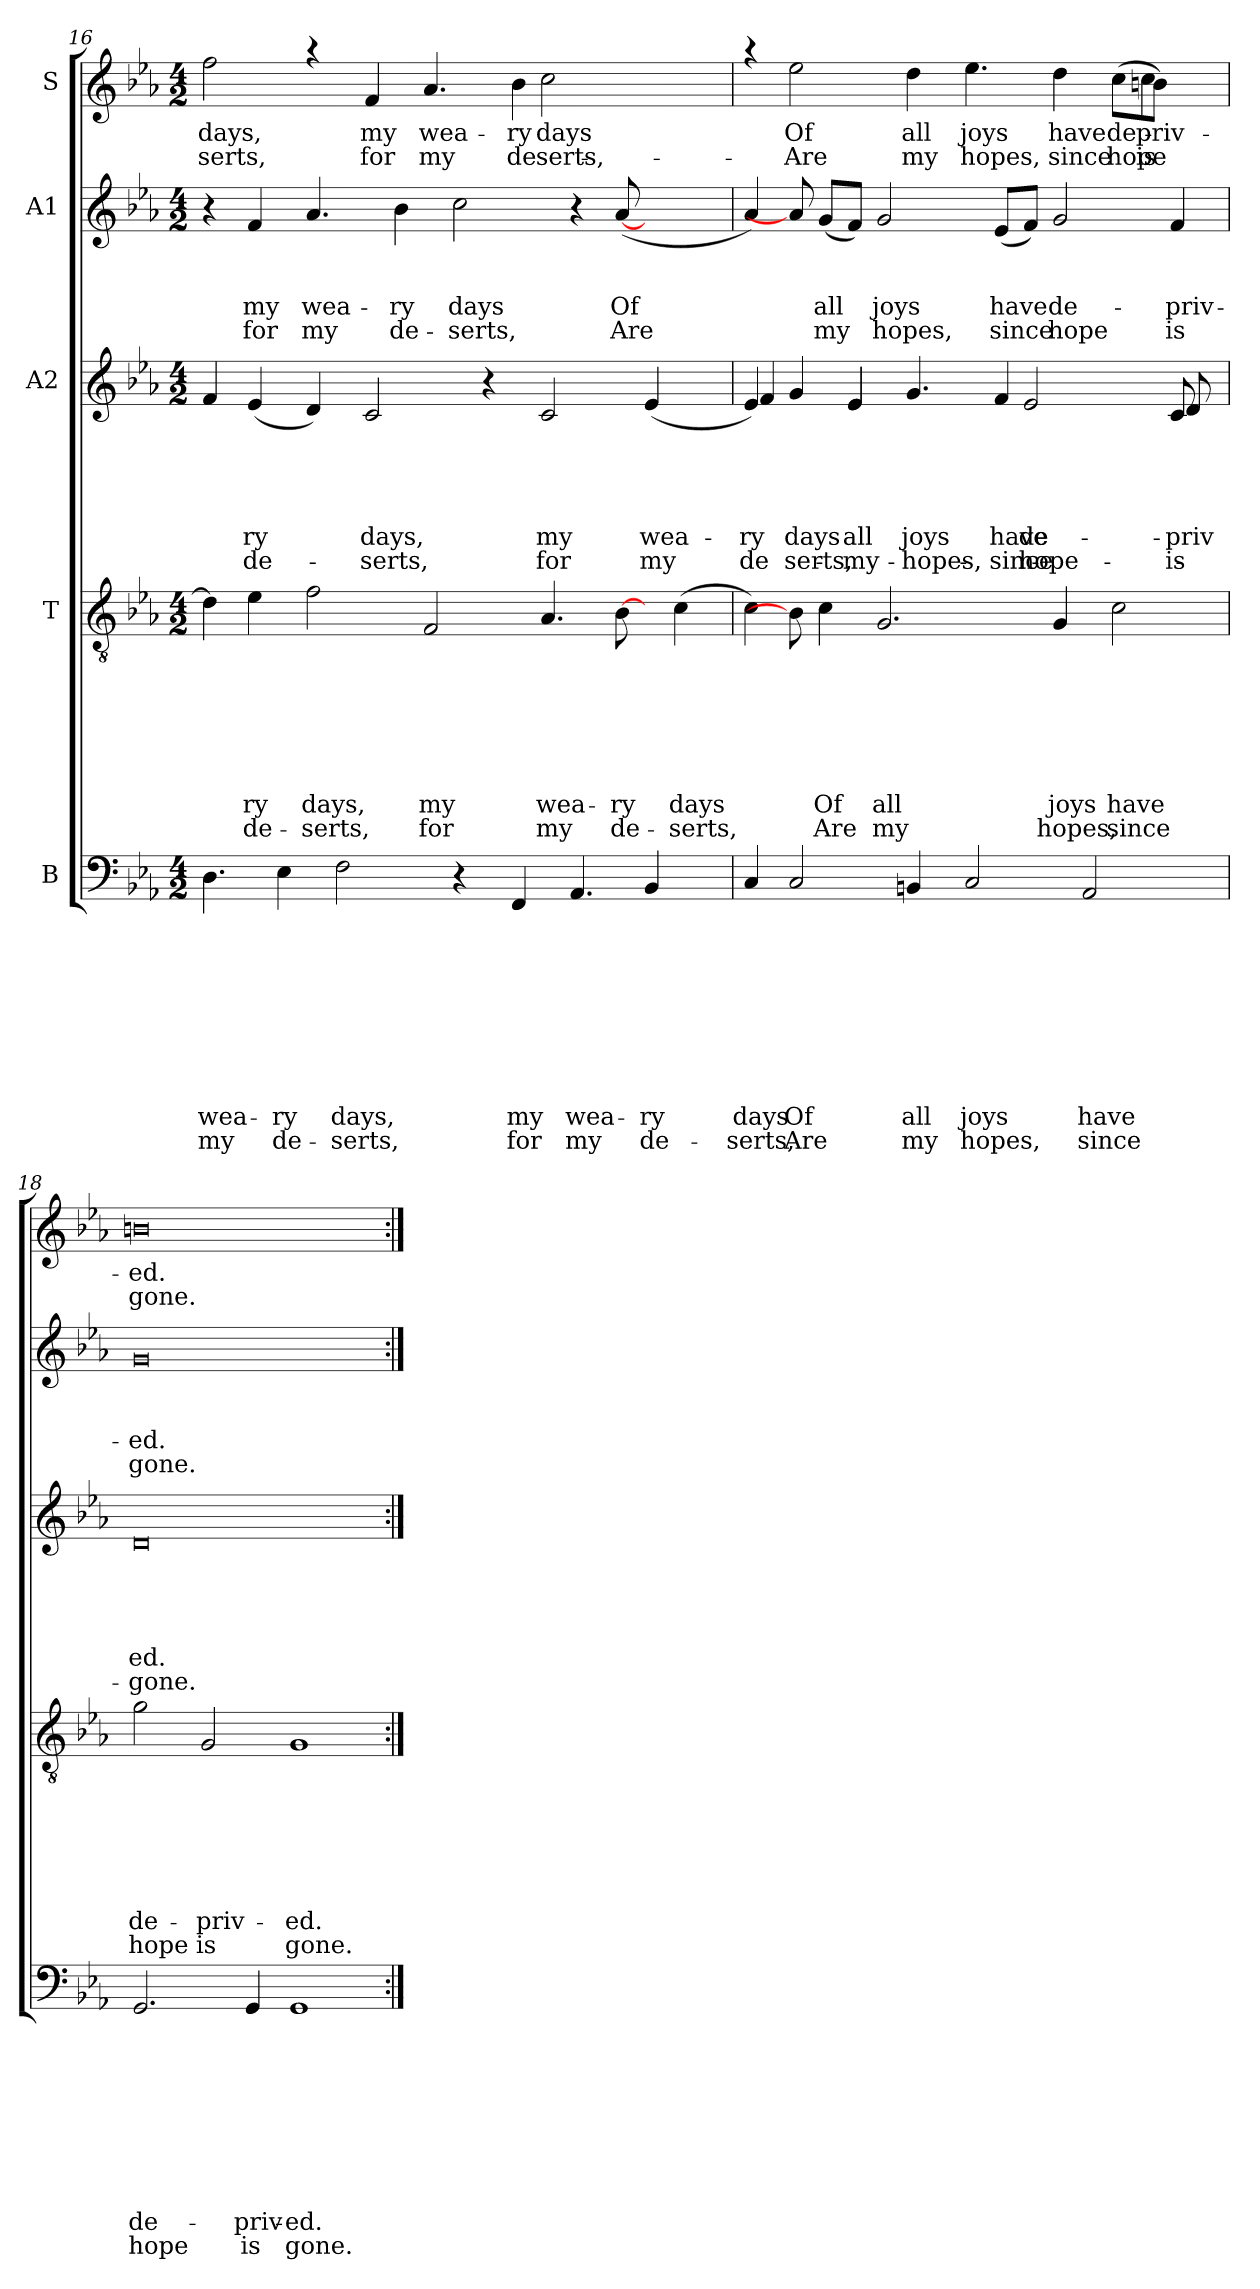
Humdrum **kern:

**kern	**text	**text	**text	**text	**text	**text	**text	**text	**text	**text	**kern	**text	**text	**text	**text	**text	**text	**text	**text	**kern	**text	**text	**text	**text	**text	**text	**kern	**text	**text	**text	**text	**kern	**text	**text
*part5	*part5	*part5	*part5	*part5	*part5	*part5	*part5	*part5	*part5	*part5	*part4	*part4	*part4	*part4	*part4	*part4	*part4	*part4	*part4	*part3	*part3	*part3	*part3	*part3	*part3	*part3	*part2	*part2	*part2	*part2	*part2	*part1	*part1	*part1
*staff5	*staff5	*staff5	*staff5	*staff5	*staff5	*staff5	*staff5	*staff5	*staff5	*staff5	*staff4	*staff4	*staff4	*staff4	*staff4	*staff4	*staff4	*staff4	*staff4	*staff3	*staff3	*staff3	*staff3	*staff3	*staff3	*staff3	*staff2	*staff2	*staff2	*staff2	*staff2	*staff1	*staff1	*staff1
*I"B	*	*	*	*	*	*	*	*	*	*	*I"T	*	*	*	*	*	*	*	*	*I"A2	*	*	*	*	*	*	*I"A1	*	*	*	*	*I"S	*	*
!!LO:LB:g=z
*clefF4	*	*	*	*	*	*	*	*	*	*	*clefGv2	*	*	*	*	*	*	*	*	*clefG2	*	*	*	*	*	*	*clefG2	*	*	*	*	*clefG2	*	*
*k[b-e-a-]	*	*	*	*	*	*	*	*	*	*	*k[b-e-a-]	*	*	*	*	*	*	*	*	*k[b-e-a-]	*	*	*	*	*	*	*k[b-e-a-]	*	*	*	*	*k[b-e-a-]	*	*
*E-:	*	*	*	*	*	*	*	*	*	*	*E-:	*	*	*	*	*	*	*	*	*E-:	*	*	*	*	*	*	*E-:	*	*	*	*	*E-:	*	*
*M4/2	*	*	*	*	*	*	*	*	*	*	*M4/2	*	*	*	*	*	*	*	*	*M4/2	*	*	*	*	*	*	*M4/2	*	*	*	*	*M4/2	*	*
=16	=16	=16	=16	=16	=16	=16	=16	=16	=16	=16	=16	=16	=16	=16	=16	=16	=16	=16	=16	=16	=16	=16	=16	=16	=16	=16	=16	=16	=16	=16	=16	=16	=16	=16
!	!	!	!	!	!	!	!	!	!LO:LY:b	!LO:LY:b	!	!	!	!	!	!	!	!	!	!	!	!	!	!	!	!	!	!	!	!	!	!	!LO:LY:b	!LO:LY:b
*	*	*	*	*	*	*	*	*	*	*	*	*	*	*	*	*	*	*	*	*	*	*	*	*	*	*	*	*	*	*	*	*^	*	*
4.D\	.	.	.	.	.	.	.	.	wea-	my	4d\]	.	.	.	.	.	.	.	.	4f/	.	.	.	.	.	.	4r	.	.	.	.	2ff\	1.ryy	days,	-serts,
!	!	!	!	!	!	!	!	!	!	!	!	!	!	!	!	!	!	!LO:LY:b	!LO:LY:b	!	!	!	!	!	!LO:LY:b	!LO:LY:b	!	!	!	!LO:LY:b	!LO:LY:b	!	!	!	!
.	.	.	.	.	.	.	.	.	.	.	4e-\	.	.	.	.	.	.	-ry	de-	(<4e-/	.	.	.	.	-ry	de-	4f/	.	.	my	for	.	.	.	.
!	!	!	!	!	!	!	!	!	!LO:LY:b	!LO:LY:b	!	!	!	!	!	!	!	!	!	!	!	!	!	!	!	!	!	!	!	!	!	!	!	!	!
4E-\	.	.	.	.	.	.	.	.	-ry	de-	.	.	.	.	.	.	.	.	.	.	.	.	.	.	.	.	.	.	.	.	.	.	.	.	.
!	!	!	!	!	!	!	!	!	!	!	!	!	!	!	!	!	!	!LO:LY:b	!LO:LY:b	!	!	!	!	!	!	!	!	!	!	!LO:LY:b	!LO:LY:b	!	!	!	!
.	.	.	.	.	.	.	.	.	.	.	2f\	.	.	.	.	.	.	days,	-serts,	4d/)	.	.	.	.	.	.	4.a-/	.	.	wea-	my	4raa	.	.	.
!	!	!	!	!	!	!	!	!	!LO:LY:b	!LO:LY:b	!	!	!	!	!	!	!	!	!	!	!	!	!	!	!	!	!	!	!	!	!	!	!	!	!
2F\	.	.	.	.	.	.	.	.	days,	-serts,	.	.	.	.	.	.	.	.	.	.	.	.	.	.	.	.	.	.	.	.	.	.	.	.	.
!	!	!	!	!	!	!	!	!	!	!	!	!	!	!	!	!	!	!	!	!	!	!	!	!	!LO:LY:b	!LO:LY:b	!	!	!	!	!	!	!	!LO:LY:b	!LO:LY:b
.	.	.	.	.	.	.	.	.	.	.	.	.	.	.	.	.	.	.	.	2c/	.	.	.	.	days,	-serts,	.	.	.	.	.	4f/	.	my	for
!	!	!	!	!	!	!	!	!	!	!	!	!	!	!	!	!	!	!	!	!	!	!	!	!	!	!	!	!	!	!LO:LY:b	!LO:LY:b	!	!	!	!
.	.	.	.	.	.	.	.	.	.	.	.	.	.	.	.	.	.	.	.	.	.	.	.	.	.	.	4b-\	.	.	-ry	de-	.	.	.	.
!	!	!	!	!	!	!	!	!	!	!	!	!	!	!	!	!	!	!LO:LY:b	!LO:LY:b	!	!	!	!	!	!	!	!	!	!	!	!	!	!	!LO:LY:b	!LO:LY:b
.	.	.	.	.	.	.	.	.	.	.	2F/	.	.	.	.	.	.	my	for	.	.	.	.	.	.	.	.	.	.	.	.	4.a-/	.	wea-	my
!	!	!	!	!	!	!	!	!	!	!	!	!	!	!	!	!	!	!	!	!	!	!	!	!	!	!	!	!	!	!LO:LY:b	!LO:LY:b	!	!	!	!
4r	.	.	.	.	.	.	.	.	.	.	.	.	.	.	.	.	.	.	.	.	.	.	.	.	.	.	2cc\	.	.	days	-serts,	.	.	.	.
.	.	.	.	.	.	.	.	.	.	.	.	.	.	.	.	.	.	.	.	4r	.	.	.	.	.	.	.	.	.	.	.	.	.	.	.
!	!	!	!	!	!	!	!	!	!LO:LY:b	!LO:LY:b	!	!	!	!	!	!	!	!	!	!	!	!	!	!	!	!	!	!	!	!	!	!	!	!LO:LY:b	!LO:LY:b
4FF/	.	.	.	.	.	.	.	.	my	for	.	.	.	.	.	.	.	.	.	.	.	.	.	.	.	.	.	.	.	.	.	4b-\	.	-ry	de-
!	!	!	!	!	!	!	!	!	!	!	!	!	!	!	!	!	!	!LO:LY:b	!LO:LY:b	!	!	!	!	!	!LO:LY:b	!LO:LY:b	!	!	!	!	!	!	!	!LO:LY:b	!LO:LY:b
.	.	.	.	.	.	.	.	.	.	.	4.A-/	.	.	.	.	.	.	wea-	my	2c/	.	.	.	.	my	for	.	.	.	.	.	.	2cc\	days	-serts,
!	!	!	!	!	!	!	!	!	!LO:LY:b	!LO:LY:b	!	!	!	!	!	!	!	!	!	!	!	!	!	!	!	!	!	!	!	!	!	!	!	!	!
4.AA-/	.	.	.	.	.	.	.	.	wea-	my	.	.	.	.	.	.	.	.	.	.	.	.	.	.	.	.	4r	.	.	.	.	4.ryy	.	.	.
!	!	!	!	!	!	!	!	!	!	!	!	!	!	!	!	!	!	!LO:LY:b	!LO:LY:b	!	!	!	!	!	!	!	!	!	!	!LO:LY:b	!LO:LY:b	!	!	!	!
.	.	.	.	.	.	.	.	.	.	.	[8B-\	.	.	.	.	.	.	-ry	de-	.	.	.	.	.	.	.	(<[8a-/	.	.	Of	Are	.	.	.	.
!	!	!	!	!	!	!	!	!	!LO:LY:b	!LO:LY:b	!	!	!	!	!	!	!	!	!	!	!	!	!	!	!LO:LY:b	!LO:LY:b	!	!	!	!	!	!	!	!	!
4BB-/	.	.	.	.	.	.	.	.	-ry	de-	8ryy	.	.	.	.	.	.	.	.	(<4e-/	.	.	.	.	wea-	my	4.ryy	.	.	.	.	4.ryy	4.ryy	.	.
!	!	!	!	!	!	!	!	!	!	!	!	!	!	!	!	!	!	!LO:LY:b	!LO:LY:b	!	!	!	!	!	!	!	!	!	!	!	!	!	!	!	!
.	.	.	.	.	.	.	.	.	.	.	(>4c\	.	.	.	.	.	.	days	-serts,	.	.	.	.	.	.	.	.	.	.	.	.	.	.	.	.
8ryy	.	.	.	.	.	.	.	.	.	.	.	.	.	.	.	.	.	.	.	8ryy	.	.	.	.	.	.	.	.	.	.	.	.	.	.	.
=17!	=17!	=17!	=17!	=17!	=17!	=17!	=17!	=17!	=17!	=17!	=17!	=17!	=17!	=17!	=17!	=17!	=17!	=17!	=17!	=17!	=17!	=17!	=17!	=17!	=17!	=17!	=17!	=17!	=17!	=17!	=17!	=17!	=17!	=17!	=17!
!	!	!	!	!	!	!	!	!	!LO:LY:b	!LO:LY:b	!	!	!	!	!	!	!	!	!	!	!	!	!	!	!LO:LY:b	!LO:LY:b	!	!	!	!	!	!	!	!	!
*	*	*	*	*	*	*	*	*	*	*	*	*	*	*	*	*	*	*	*	*^	*	*	*	*	*	*	*	*	*	*	*	*	*	*	*
*	*	*	*	*	*	*	*	*	*	*	*	*	*	*	*	*	*	*	*	*	*^	*	*	*	*	*	*	*	*	*	*	*	*	*	*	*
*	*	*	*	*	*	*	*	*	*	*	*	*	*	*	*	*	*	*	*	*	*	*^	*	*	*	*	*	*	*	*	*	*	*	*	*	*	*
4C/	.	.	.	.	.	.	.	.	days	-serts,	4c\)	.	.	.	.	.	.	.	.	4e-/)	4f/	2ryy	1ryy	.	.	.	.	-ry	de-	4a-/)	.	.	.	.	4raa	1ryy	.	.
!	!	!	!	!	!	!	!	!	!LO:LY:b	!LO:LY:b	!	!	!	!	!	!	!	!	!	!	!	!	!	!	!	!	!	!LO:LY:b	!LO:LY:b	!	!	!	!	!	!	!	!LO:LY:b	!LO:LY:b
2C/	.	.	.	.	.	.	.	.	Of	Are	8B-\]	.	.	.	.	.	.	.	.	8ryy	4g/	.	.	.	.	.	.	days	-serts,	8a-/]	.	.	.	.	2ee-\	.	Of	Are
!	!	!	!	!	!	!	!	!	!	!	!	!	!	!	!	!	!	!LO:LY:b	!LO:LY:b	!	!	!	!	!	!	!	!	!	!	!	!	!	!LO:LY:b	!LO:LY:b	!	!	!	!
.	.	.	.	.	.	.	.	.	.	.	4c\	.	.	.	.	.	.	Of	Are	1..ryy	.	.	.	.	.	.	.	.	.	(<8g/L	.	.	all	my	.	.	.	.
!	!	!	!	!	!	!	!	!	!	!	!	!	!	!	!	!	!	!	!	!	!	!	!	!	!	!	!	!LO:LY:b	!LO:LY:b	!	!	!	!	!	!	!	!	!
!	!	!	!	!	!	!	!	!	!	!	!	!	!	!	!	!	!	!	!	!	!	!	!	!	!	!	!	!LO:LY:b	!LO:LY:b	!	!	!	!	!	!	!	!	!
.	.	.	.	.	.	.	.	.	.	.	.	.	.	.	.	.	.	.	.	.	4e-/	4e-/	.	.	.	.	.	all	my	8f/J)	.	.	.	.	.	.	.	.
!	!	!	!	!	!	!	!	!	!	!	!	!	!	!	!	!	!	!LO:LY:b	!LO:LY:b	!	!	!	!	!	!	!	!	!	!	!	!	!	!LO:LY:b	!LO:LY:b	!	!	!	!
.	.	.	.	.	.	.	.	.	.	.	2.G/	.	.	.	.	.	.	all	my	.	.	.	.	.	.	.	.	.	.	2g/	.	.	joys	hopes,	.	.	.	.
!	!	!	!	!	!	!	!	!	!LO:LY:b	!LO:LY:b	!	!	!	!	!	!	!	!	!	!	!	!	!	!	!	!	!	!LO:LY:b	!LO:LY:b	!	!	!	!	!	!	!	!LO:LY:b	!LO:LY:b
4BBn/	.	.	.	.	.	.	.	.	all	my	.	.	.	.	.	.	.	.	.	.	8ryy	4.g/	.	.	.	.	.	joys	hopes,	.	.	.	.	.	4dd\	.	all	my
.	.	.	.	.	.	.	.	.	.	.	.	.	.	.	.	.	.	.	.	.	1ryy	.	.	.	.	.	.	.	.	.	.	.	.	.	.	.	.	.
!	!	!	!	!	!	!	!	!	!LO:LY:b	!LO:LY:b	!	!	!	!	!	!	!	!	!	!	!	!	!	!	!	!	!	!	!	!	!	!	!	!	!	!	!LO:LY:b	!LO:LY:b
2C/	.	.	.	.	.	.	.	.	joys	hopes,	.	.	.	.	.	.	.	.	.	.	.	.	4ryy	.	.	.	.	.	.	.	.	.	.	.	4.ee-\	4.ryy	joys	hopes,
!	!	!	!	!	!	!	!	!	!	!	!	!	!	!	!	!	!	!	!	!	!	!	!	!	!	!	!	!LO:LY:b	!LO:LY:b	!	!	!	!LO:LY:b	!LO:LY:b	!	!	!	!
.	.	.	.	.	.	.	.	.	.	.	.	.	.	.	.	.	.	.	.	.	.	4f/	.	.	.	.	.	have	since	(<8e-/L	.	.	have	since	.	.	.	.
!	!	!	!	!	!	!	!	!	!	!	!	!	!	!	!	!	!	!	!	!	!	!	!	!	!	!	!	!LO:LY:b	!LO:LY:b	!	!	!	!	!	!	!	!	!
.	.	.	.	.	.	.	.	.	.	.	.	.	.	.	.	.	.	.	.	.	.	.	2e-/	.	.	.	.	de-	hope	8f/J)	.	.	.	.	.	.	.	.
!	!	!	!	!	!	!	!	!	!	!	!	!	!	!	!	!	!	!LO:LY:b	!LO:LY:b	!	!	!	!	!	!	!	!	!	!	!	!	!	!LO:LY:b	!LO:LY:b	!	!	!LO:LY:b	!LO:LY:b
.	.	.	.	.	.	.	.	.	.	.	4G/	.	.	.	.	.	.	joys	hopes,	.	.	2ryy	.	.	.	.	.	.	.	2g/	.	.	de-	hope	4.ryy	4dd\	-have	since
!	!	!	!	!	!	!	!	!	!LO:LY:b	!LO:LY:b	!	!	!	!	!	!	!	!	!	!	!	!	!	!	!	!	!	!	!	!	!	!	!	!	!	!	!	!
2AA-/	.	.	.	.	.	.	.	.	have	since	.	.	.	.	.	.	.	.	.	.	.	.	.	.	.	.	.	.	.	.	.	.	.	.	.	.	.	.
!	!	!	!	!	!	!	!	!	!	!	!	!	!	!	!	!	!	!LO:LY:b	!LO:LY:b	!	!	!	!	!	!	!	!	!	!	!	!	!	!	!	!	!	!LO:LY:b	!LO:LY:b
.	.	.	.	.	.	.	.	.	.	.	2c\	.	.	.	.	.	.	have	since	.	.	.	.	.	.	.	.	.	.	.	.	.	.	.	.	(>8cc\L	de-	hope
!	!	!	!	!	!	!	!	!	!	!	!	!	!	!	!	!	!	!	!	!	!	!	!	!	!	!	!	!	!	!	!	!	!	!	!	!	!LO:LY:b	!LO:LY:b
.	.	.	.	.	.	.	.	.	.	.	.	.	.	.	.	.	.	.	.	.	.	.	8ryy	.	.	.	.	.	.	.	.	.	.	.	4cc\	8bn\J)	priv-	is
!	!	!	!	!	!	!	!	!	!	!	!	!	!	!	!	!	!	!	!	!	!	!	!	!	!	!	!	!LO:LY:b	!LO:LY:b	!	!	!	!LO:LY:b	!LO:LY:b	!	!	!	!
.	.	.	.	.	.	.	.	.	.	.	.	.	.	.	.	.	.	.	.	.	4ryy	(8c/	8d/	.	.	.	.	-priv-	is	4f/	.	.	-priv-	is	.	8ryy	.	.
8ryy	.	.	.	.	.	.	.	.	.	.	.	.	.	.	.	.	.	.	.	.	.	8ryy	8ryy	.	.	.	.	.	.	.	.	.	.	.	8ryy	8ryy	.	.
=18!	=18!	=18!	=18!	=18!	=18!	=18!	=18!	=18!	=18!	=18!	=18!	=18!	=18!	=18!	=18!	=18!	=18!	=18!	=18!	=18!	=18!	=18!	=18!	=18!	=18!	=18!	=18!	=18!	=18!	=18!	=18!	=18!	=18!	=18!	=18!	=18!	=18!	=18!
!	!	!	!	!	!	!	!	!	!LO:LY:b	!LO:LY:b	!	!	!	!	!	!	!	!LO:LY:b	!LO:LY:b	!	!	!	!	!	!	!	!	!LO:LY:b	!LO:LY:b	!	!	!	!LO:LY:b	!LO:LY:b	!	!	!LO:LY:b	!LO:LY:b
*	*	*	*	*	*	*	*	*	*	*	*	*	*	*	*	*	*	*	*	*v	*v	*v	*v	*	*	*	*	*	*	*	*	*	*	*	*v	*v	*	*
2.GG/	.	.	.	.	.	.	.	.	de-	hope	2g\	.	.	.	.	.	.	de-	hope	0d	.	.	.	.	-ed.	gone.	0g	.	.	-ed.	gone.	0bn	-ed.	gone.
!	!	!	!	!	!	!	!	!	!	!	!	!	!	!	!	!	!	!LO:LY:b	!LO:LY:b	!	!	!	!	!	!	!	!	!	!	!	!	!	!	!
.	.	.	.	.	.	.	.	.	.	.	2G/	.	.	.	.	.	.	-priv-	is	.	.	.	.	.	.	.	.	.	.	.	.	.	.	.
!	!	!	!	!	!	!	!	!	!LO:LY:b	!LO:LY:b	!	!	!	!	!	!	!	!	!	!	!	!	!	!	!	!	!	!	!	!	!	!	!	!
4GG/	.	.	.	.	.	.	.	.	-priv-	is	.	.	.	.	.	.	.	.	.	.	.	.	.	.	.	.	.	.	.	.	.	.	.	.
!	!	!	!	!	!	!	!	!	!LO:LY:b	!LO:LY:b	!	!	!	!	!	!	!	!LO:LY:b	!LO:LY:b	!	!	!	!	!	!	!	!	!	!	!	!	!	!	!
1GG	.	.	.	.	.	.	.	.	-ed.	gone.	1G	.	.	.	.	.	.	-ed.	gone.	.	.	.	.	.	.	.	.	.	.	.	.	.	.	.
=:|!	=:|!	=:|!	=:|!	=:|!	=:|!	=:|!	=:|!	=:|!	=:|!	=:|!	=:|!	=:|!	=:|!	=:|!	=:|!	=:|!	=:|!	=:|!	=:|!	=:|!	=:|!	=:|!	=:|!	=:|!	=:|!	=:|!	=:|!	=:|!	=:|!	=:|!	=:|!	=:|!	=:|!	=:|!
*-	*-	*-	*-	*-	*-	*-	*-	*-	*-	*-	*-	*-	*-	*-	*-	*-	*-	*-	*-	*-	*-	*-	*-	*-	*-	*-	*-	*-	*-	*-	*-	*-	*-	*-
